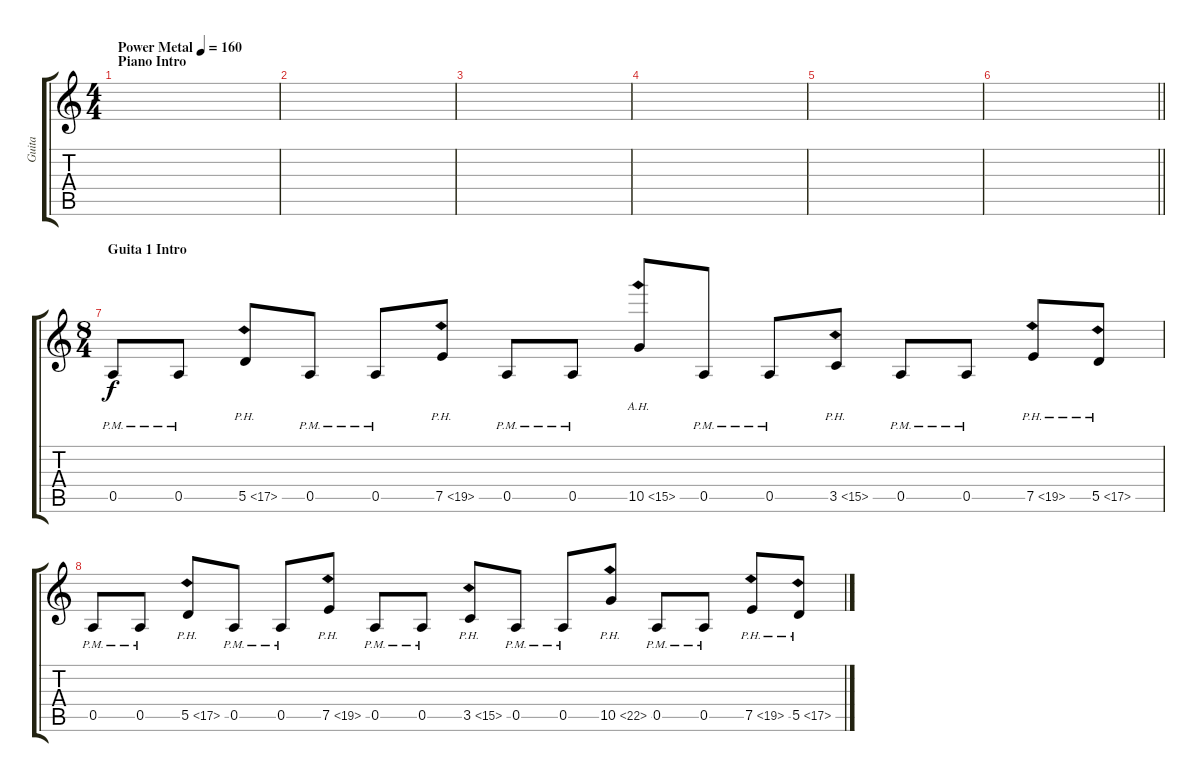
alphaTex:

\track ("Guita" "Guita") {instrument distortionguitar}
\staff {score tabs}
\tuning (E4 B3 G3 D3 A2 E2) {hide}
\ts (4 4)
\section ("" "Piano Intro")
\tempo (160 "Power Metal")
\clef g2
\ks c
|
|
|
|
|
\barLineRight lightlight
|
\ts (8 4)
\section ("" "Guita 1 Intro")
0.5{pm}.8 0.5{pm}.8 5.5{ph 12}.8 0.5{pm}.8 0.5{pm}.8 7.5{ph 12}.8 0.5{pm}.8 0.5{pm}.8 10.5{ah 5}.8 0.5{pm}.8 0.5{pm}.8 3.5{ph 12}.8 0.5{pm}.8 0.5{pm}.8 7.5{ph 12}.8 5.5{ph 12}.8 |
0.5{pm}.8 0.5{pm}.8 5.5{ph 12}.8 0.5{pm}.8 0.5{pm}.8 7.5{ph 12}.8 0.5{pm}.8 0.5{pm}.8 3.5{ph 12}.8 0.5{pm}.8 0.5{pm}.8 10.5{ph 12}.8 0.5{pm}.8 0.5{pm}.8 7.5{ph 12}.8 5.5{ph 12}.8
